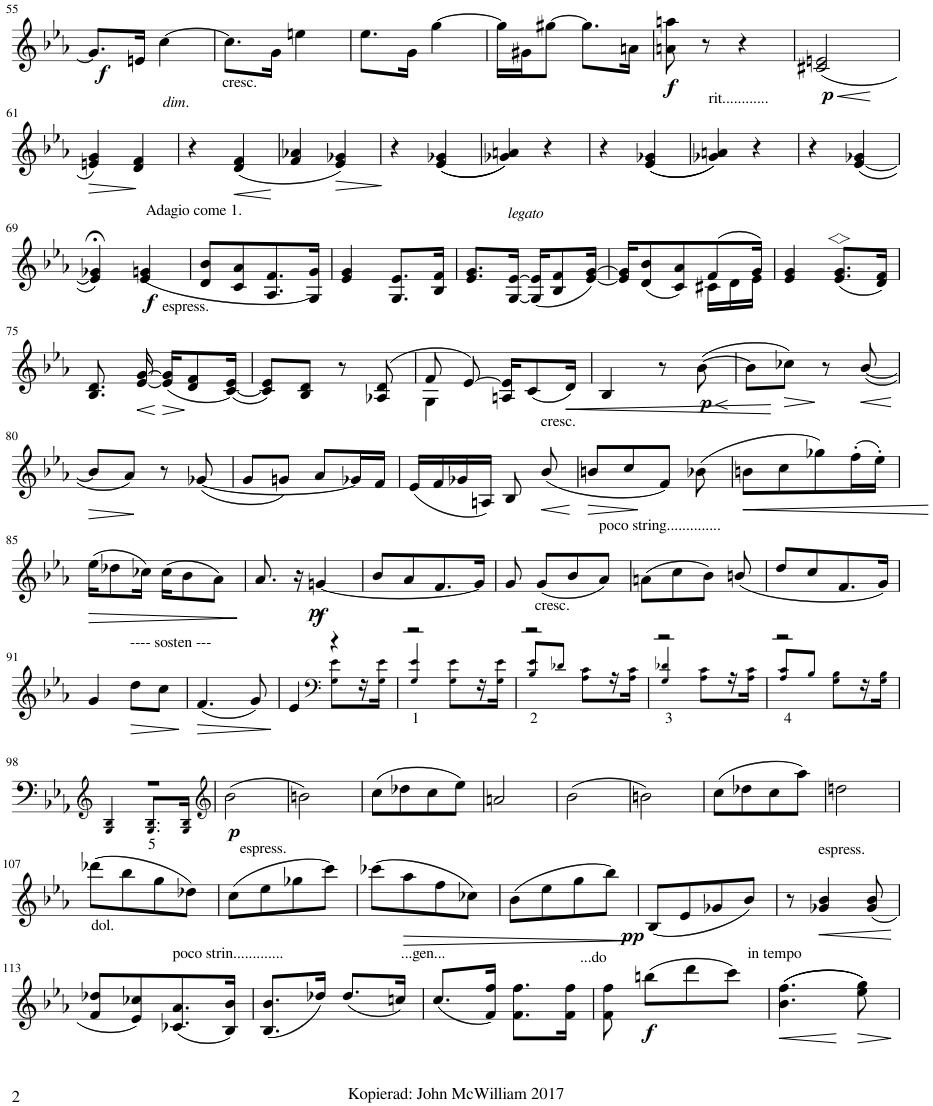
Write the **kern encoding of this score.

**kern	**dynam
*part1	*part1
*staff1	*staff1
*I"Clarinet (Bb)	*
*I'Cla	*
!!LO:PB:g=z
*clefG2	*
*Trd1c2	*
*k[b-e-a-]	*
*M2/4	*
=55	=55
!	!LO:DY:b
8.g/L]	f
16en/Jk	.
[4cc\	.
=56	=56
!LO:TX:b:t=cresc.	!
8.cc\L]	.
16g\Jk	.
4een\	.
=57	=57
8.ee-\L	.
16g\Jk	.
[4gg\	.
=58	=58
16gg\LL]	.
16g#X\J	.
[8gg#X\J	.
8.gg#\L]	.
16an\Jk	.
=59	=59
!	!LO:DY:b
8an\ 8aan\	f
8r	.
4r	.
=60	=60
!	!LO:HP:b
!	!LO:DY:n=1:b
(2c#X/ 2en/	< p
.	[
!!LO:LB:g=z
=61	=61
!	!LO:HP:b
4en/ 4g/)	>
!LO:TX:a:i:t=dim	!
!LO:TX:a:t=.	!
4d/ 4f/	.
.	]
=62	=62
4r	.
!	!LO:HP:b
(4d/ 4f/	<
.	[
=63	=63
4f/ 4a-X/	.
!	!LO:HP:b
4e-/ 4g-X/)	>
=64	=64
4r	.
((4e-/ 4g-X/	.
=65	=65
4g-X/ 4an/))	.
4r	.
=66	=66
4r	.
((4e-/ 4g-X/	.
=67	=67
!LO:TX:a:t=rit............	!
4g-X/ 4an/))	.
4r	.
=68	=68
4r	.
([4e-/ 4g-X/	.
!!LO:LB:g=z
=69	=69
4e-/];< 4g-X/;<)	.
!LO:TX:a:t=Adagio come 1.	!
!	!LO:DY:b
(4e-/ 4gn/	f
=70	=70
!LO:TX:b:t=espress.	!
8d/ 8b-/L	.
8c/ 8a-/	.
8.A-/ 8.f/	.
16G/ 16g/Jk)	.
=71	=71
4e-/ 4g/	.
8.G/ 8.e-/L	.
16B-/ 16f/Jk	.
=72	=72
8.e-/ 8.g/L	.
!LO:TX:a:i:t=legato	!
[16G/ [16e-/Jk	.
(16G/] 16e-/]KL	.
8B-/ 8f/	.
[16e-/ [16g/Jk)	.
=73	=73
*^	*
16e-/] 16g/]KL	16ryy	.
*v	*v	*
(8d/ 8b-/	.
8c/ 8a-/)	.
*^	*
(8f/	16c#X\LL	.
.	16d\	.
16g/Jk)	16e-\JJ	.
*v	*v	*
=74	=74
4e-/ 4g/	.
(8.e-/> 8.g/>L	.
16d/ 16f/Jk)	.
!!LO:LB:g=z
=75	=75
8.B-/ 8.d/	.
!	!LO:HP:b
[16e-/ [16g/	<
!	!LO:HP:n=1:b
(16e-/] 16g/]KL	] >
8d/ 8f/	.
([16c/ 16e-/Jk)	.
.	[
=76	=76
8c/] 8e-/L)	.
8B-/ 8d/J	.
8r	.
(8A-X/ 8d/	.
=77	=77
*^	*
8f/	4G\	.
[8e-/)	.	.
16An/ 16e-/]KL	4ryy	.
(8c/	.	.
!	!	!LO:HP:b
16d/Jk)	.	<
*v	*v	*
=78	=78
4B-/	.
8r	.
!	!LO:HP:b
!	!LO:DY:n=1:b
([8b-\	< p
.	] [
=79	=79
8b-\L]	.
!	!LO:HP:b
8cc-X\J)	>
8r	[
!	!LO:HP:b
([8b-/	<
.	]
!!LO:LB:g=z
=80	=80
!	!LO:HP:b
8b-/L]	>
8a-/J)	.
8r	.
([8g-X/	.
.	[
=81	=81
8g/L	.
8gn/J)	.
8a-/L	.
16g-X/L]	.
16f/JJ	.
=82	=82
(16e-/LL	.
16f/	.
16g-X/	.
16An/JJ)	.
8B-/	.
!LO:TX:a:t=cresc.	!
!	!LO:HP:b
(8b-/	<
.	]
=83	=83
!	!LO:HP:b
8bn/L	>
8cc/	.
8f/J)	.
(8b-X\	.
.	[
=84	=84
!	!LO:HP:b
8bn\L	<
8cc\	.
8gg-X\)	.
(16ff'\L	.
16ee-'\JJ)	.
.	]
!!LO:LB:g=z
=85	=85
!	!LO:HP:b
(16ee-\KL	>
8dd-X\	.
16cc-X\Jk)	.
(16cc-\KL	.
8b-\	.
[16a-\J)	.
.	[
=86	=86
8.a-/	.
16a-\J]	.
!	!LO:DY:b
!	!LO:DY:n=1:b
16r	f p
[4gn/	.
=87	=87
8b-/L	.
8a-/	.
8.f/	.
16g/Jk]	.
=88	=88
8g/	.
!LO:TX:b:t=cresc.	!
(8g/L	.
8b-/	.
!LO:TX:a:t=poco string..............	!
8a-/J)	.
=89	=89
(8an\L	.
8cc\	.
8b-\J)	.
(8bn/	.
=90	=90
8dd/L	.
8cc/	.
8.f/	.
16g/Jk)	.
!!LO:LB:g=z
=91	=91
4g/	.
!LO:TX:a:t=---- sosten ---	!
!	!LO:HP:b
8dd\L	>
8cc\J	.
.	]
=92	=92
!	!LO:HP:b
(4.f/	>
8g/)	.
.	]
=93	=93
*^	*
4e-/	4ryy	.
*clefF4	*	*
4r	8G!\ 8e-!\L	.
.	16r	.
.	16G!\ 16e-!\JJ	.
=94	=94	=94
!LO:TX:b:t=1	!	!
2r	4G!/ 4e-!/	.
.	8G!\ 8e-!\L	.
.	16r	.
.	16G!\ 16e-!\JJ	.
=95	=95	=95
!LO:TX:b:t=2	!	!
2r	8B-!/ 8e-!/L	.
.	8d-X!/J	.
.	8A-!\ 8c!\L	.
.	16r	.
.	16A-!\ 16c!\JJ	.
=96	=96	=96
!LO:TX:b:t=3	!	!
2r	4G!/ 4d-X!/	.
.	8A-!\ 8c!\L	.
.	16r	.
.	16A-!\ 16c!\JJ	.
=97	=97	=97
!LO:TX:b:t=4	!	!
2r	8A-!/ 8c!/L	.
.	8B-!/J	.
.	8G!\ 8B-!\L	.
.	16r	.
.	16G!\ 16B-!\JJ	.
!!LO:LB:g=z	!!
=98	=98	=98
*clefG2	*	*
!LO:TX:b:t=5	!	!
2r	4G!/ 4B-!/	.
.	8.G!/ 8.B-!/L	.
.	16G!/ 16B-!/Jk	.
*v	*v	*
=99	=99
*clefG2	*
*^	*
!LO:TX:b:t=espress.	!	!
!	!	!LO:DY:b
*v	*v	*
(2b-\	p
=100	=100
2bn\)	.
=101	=101
(8cc\L	.
8dd-X\	.
8cc\	.
8ee-\J)	.
=102	=102
2an/	.
=103	=103
(2b-\	.
=104	=104
2bn\)	.
=105	=105
(8cc\L	.
8dd-X\	.
8cc\	.
8aa-\J)	.
=106	=106
2ddn\	.
!!LO:LB:g=z
=107	=107
!LO:TX:b:t=dol.	!
(8ddd-X\L	.
8bb-\	.
8gg\	.
8dd-X\J)	.
=108	=108
(8cc\L	.
8ee-\	.
8gg-X\	.
8ccc\J)	.
=109	=109
(8ccc-X\L	.
!	!LO:HP:b
8aa-\	>
8ff\	.
8cc-X\J)	.
=110	=110
(8b-\L	.
8ee-\	.
8gg\	.
!	!LO:DY:b
8bb-\J)	pp
.	]
=111	=111
(8B-/L	.
8e-/	.
8g-X/	.
8b-/J)	.
=112	=112
8r	.
!LO:TX:a:t=espress.	!
!	!LO:HP:b
4g-X/ 4b-/	<
(8g-/ 8b-/	.
.	]
!!LO:LB:g=z
=113	=113
8f/ 8dd-X/L	.
8e-/ 8cc-X/)	.
!LO:TX:a:t=poco strin.............	!
(8.c-X/ 8.a-/	.
16B-/ 16b-/Jk)	.
=114	=114
(8.B-/ 8.b-/L	.
16dd-X/Jk)	.
(8.dd-/L	.
16ccn/Jk)	.
=115	=115
!LO:TX:a:t=...gen...	!
(8.cc/L	.
16f/ 16ff/Jk)	.
8.f\ 8.ff\L	.
16f\ 16ff\Jk	.
=116	=116
!LO:TX:a:t=...do	!
8f\ 8ff\	.
!	!LO:DY:b
(8bbn\L	f
8ddd\	.
8ccc\J)	.
=117	=117
!LO:TX:a:t=in tempo	!
!	!LO:HP:b
((4.b-\ 4.ff\	<
8ee-\ 8gg\))	[
.	[
=	=
*-	*-
